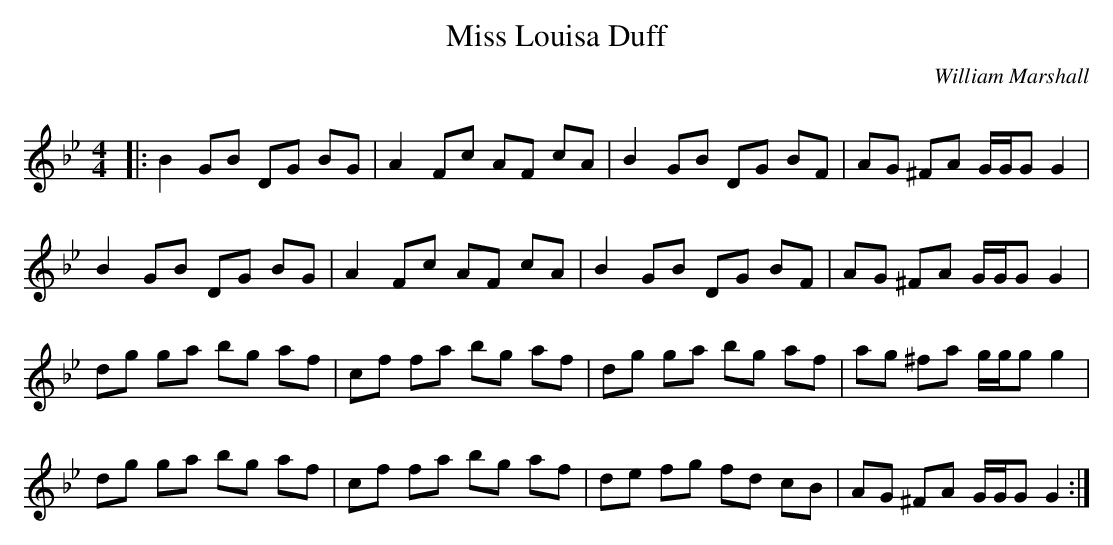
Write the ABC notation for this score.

X:1
T: Miss Louisa Duff
C:William Marshall
Q: 232
K:Gm
M:4/4
L:1/8
|:B2 GB DG BG|A2 Fc AF cA|B2 GB DG BF|AG ^FA G1/2G1/2G G2|
B2 GB DG BG|A2 Fc AF cA|B2 GB DG BF|AG ^FA G1/2G1/2G G2|
dg ga bg af|cf fa bg af|dg ga bg af|ag ^fa g1/2g1/2g g2|
dg ga bg af|cf fa bg af|de fg fd cB|AG ^FA G1/2G1/2G G2:|
